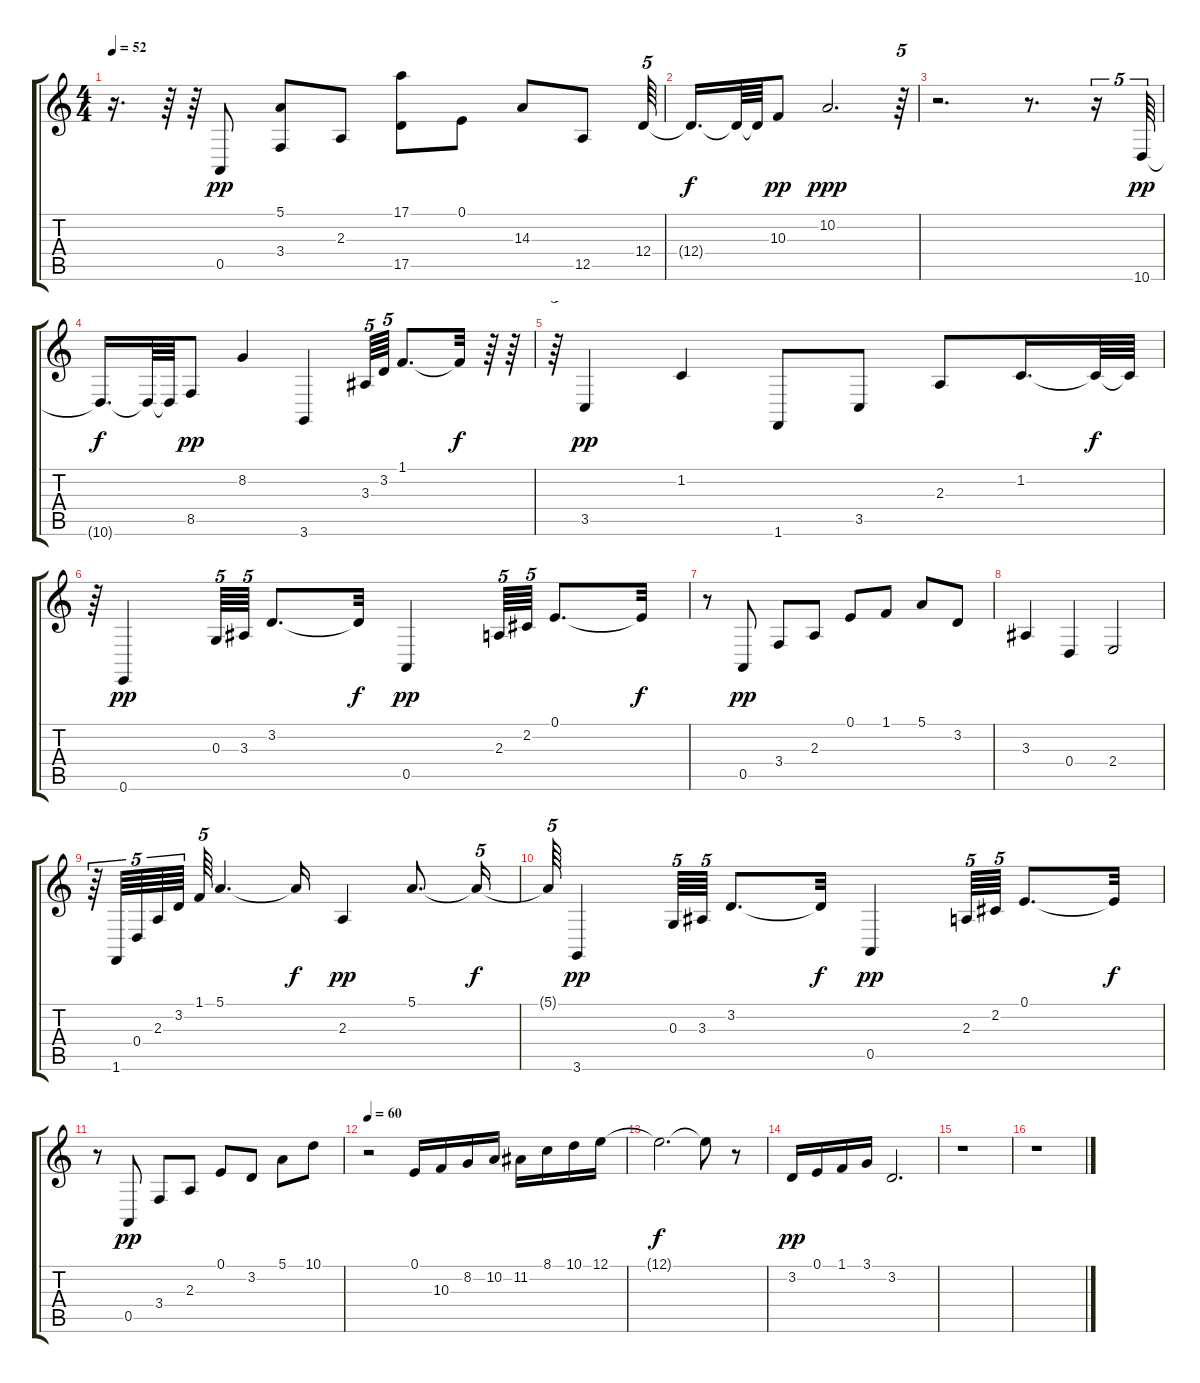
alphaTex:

\track "" {instrument orchestralharp}
\staff {score tabs}
\tuning (E4 B3 G3 D3 A2 E2) {hide}
\ts (4 4)
\tempo 52
\clef g2
\ks c
r.16{d dy pp} r.64 r.64 0.5.8 (5.1 3.4).8 2.3.8 (17.1 17.5).8 0.1.8 14.3.8 12.5.8 12.4.64{tu (5 4)} |
12.4{t}.16{d dy f} 12.4{t}.64 12.4{t}.64 10.3.8{dy pp} 10.2.2{d dy ppp} r.64{tu (5 4)} |
r.2{d} r.8{d} r.16{tu (5 4)} 10.6.64{tu (5 4) dy pp} |
10.6{t}.16{d dy f} 10.6{t}.64 10.6{t}.64 8.5.8{dy pp} 8.2.4 3.6.4 3.3.64{tu (5 4)} 3.2.64{tu (5 4)} 1.1.8{d} 1.1{t}.32{dy f} r.64 r.64 |
r.64{tu (5 4)} 3.5.4{dy pp} 1.2.4 1.6.8 3.5.8 2.3.8 1.2.16{d} 1.2{t}.64{dy f} 1.2{t}.64 |
r.64{tu (5 4)} 0.6.4{dy pp} 0.3.64{tu (5 4)} 3.3.64{tu (5 4)} 3.2.8{d} 3.2{t}.32{dy f} 0.5.4{dy pp} 2.3.64{tu (5 4)} 2.2.64{tu (5 4)} 0.1.8{d} 0.1{t}.32{dy f} |
r.8 0.5.8{dy pp} 3.4.8 2.3.8 0.1.8 1.1.8 5.1.8 3.2.8 |
3.3.4 0.4.4 2.4.2 |
r.64{tu (5 4)} 1.6.64{tu (5 4)} 0.4.64{tu (5 4)} 2.3.64{tu (5 4)} 3.2.64{tu (5 4) beam splitsecondary} 1.1.64{tu (5 4)} 5.1.4{d} 5.1{t}.16{dy f} 2.3.4{dy pp} 5.1.8{d} 5.1{t}.16{tu (5 4) dy f} |
5.1{t}.64{tu (5 4)} 3.6.4{dy pp} 0.3.64{tu (5 4)} 3.3.64{tu (5 4)} 3.2.8{d} 3.2{t}.32{dy f} 0.5.4{dy pp} 2.3.64{tu (5 4)} 2.2.64{tu (5 4)} 0.1.8{d} 0.1{t}.32{dy f} |
r.8 0.5.8{dy pp} 3.4.8 2.3.8 0.1.8 3.2.8 5.1.8 10.1.8 |
\tempo 60
r.2 0.1.16 10.3.16 8.2.16 10.2.16 11.2.16 8.1.16 10.1.16 12.1.16 |
12.1{t}.2{d dy f} 12.1{t}.8 r.8 |
3.2.16{dy pp} 0.1.16 1.1.16 3.1.16 3.2.2{d} |
r.1 |
r.1
